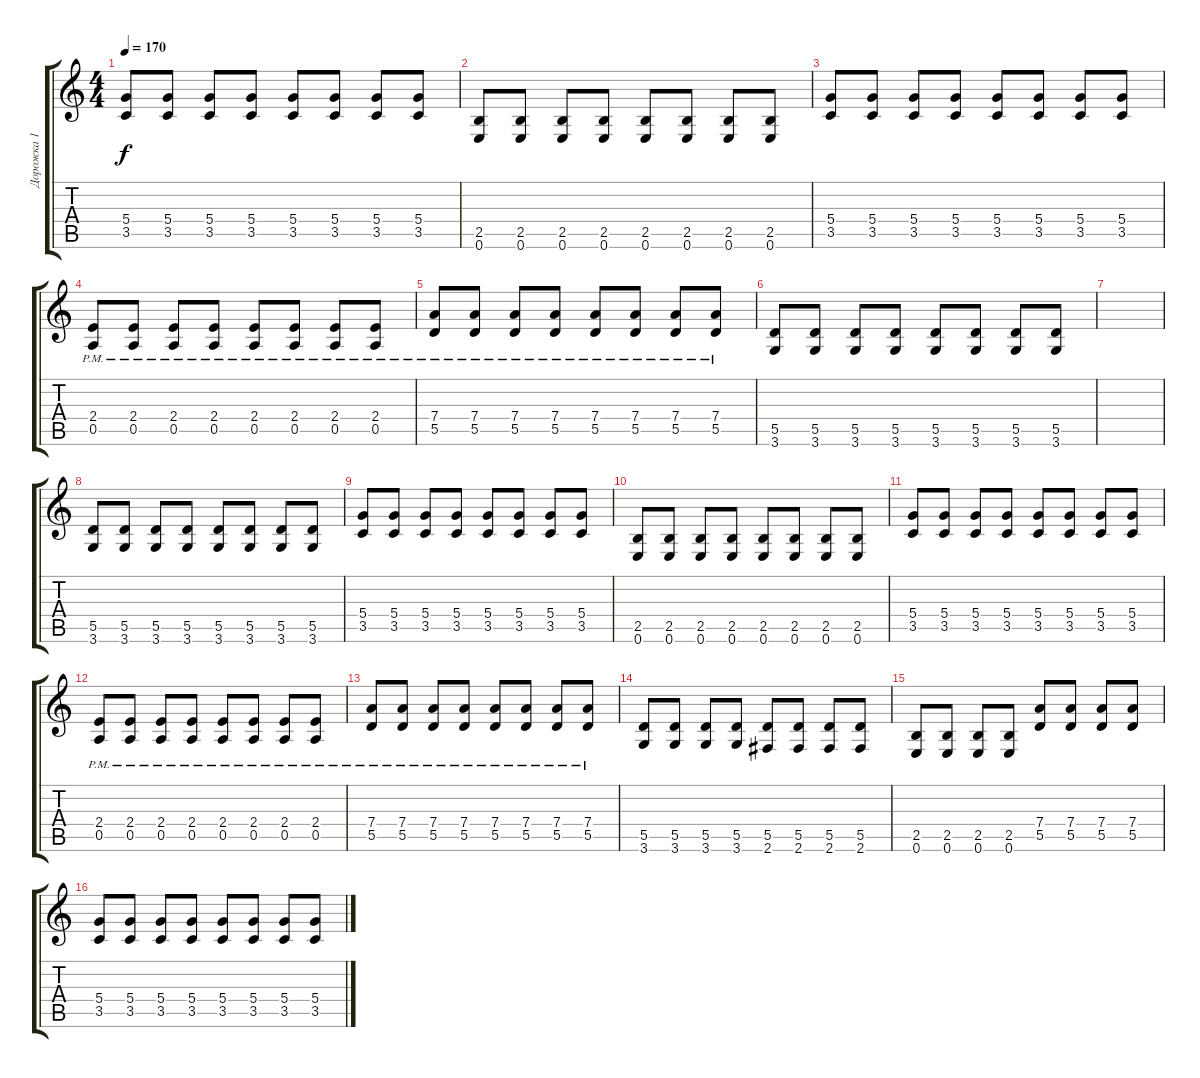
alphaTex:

\track ("Дорожка 1" "Дорожка 1") {instrument distortionguitar}
\staff {score tabs}
\tuning (E4 B3 G3 D3 A2 E2) {hide}
\ts (4 4)
\tempo 170
\clef g2
\ks c
(5.4 3.5).8{dy f} (5.4 3.5).8 (5.4 3.5).8 (5.4 3.5).8 (5.4 3.5).8 (5.4 3.5).8 (5.4 3.5).8 (5.4 3.5).8 |
(2.5 0.6).8 (2.5 0.6).8 (2.5 0.6).8 (2.5 0.6).8 (2.5 0.6).8 (2.5 0.6).8 (2.5 0.6).8 (2.5 0.6).8 |
(5.4 3.5).8 (5.4 3.5).8 (5.4 3.5).8 (5.4 3.5).8 (5.4 3.5).8 (5.4 3.5).8 (5.4 3.5).8 (5.4 3.5).8 |
(2.4{pm} 0.5{pm}).8 (2.4{pm} 0.5{pm}).8 (2.4{pm} 0.5{pm}).8 (2.4{pm} 0.5{pm}).8 (2.4{pm} 0.5{pm}).8 (2.4{pm} 0.5{pm}).8 (2.4{pm} 0.5{pm}).8 (2.4{pm} 0.5{pm}).8 |
(7.4{pm} 5.5{pm}).8 (7.4{pm} 5.5{pm}).8 (7.4{pm} 5.5{pm}).8 (7.4{pm} 5.5{pm}).8 (7.4{pm} 5.5{pm}).8 (7.4{pm} 5.5{pm}).8 (7.4{pm} 5.5{pm}).8 (7.4{pm} 5.5{pm}).8 |
(5.5 3.6).8 (5.5 3.6).8 (5.5 3.6).8 (5.5 3.6).8 (5.5 3.6).8 (5.5 3.6).8 (5.5 3.6).8 (5.5 3.6).8 |
|
(5.5 3.6).8 (5.5 3.6).8 (5.5 3.6).8 (5.5 3.6).8 (5.5 3.6).8 (5.5 3.6).8 (5.5 3.6).8 (5.5 3.6).8 |
(5.4 3.5).8 (5.4 3.5).8 (5.4 3.5).8 (5.4 3.5).8 (5.4 3.5).8 (5.4 3.5).8 (5.4 3.5).8 (5.4 3.5).8 |
(2.5 0.6).8 (2.5 0.6).8 (2.5 0.6).8 (2.5 0.6).8 (2.5 0.6).8 (2.5 0.6).8 (2.5 0.6).8 (2.5 0.6).8 |
(5.4 3.5).8 (5.4 3.5).8 (5.4 3.5).8 (5.4 3.5).8 (5.4 3.5).8 (5.4 3.5).8 (5.4 3.5).8 (5.4 3.5).8 |
(2.4{pm} 0.5{pm}).8 (2.4{pm} 0.5{pm}).8 (2.4{pm} 0.5{pm}).8 (2.4{pm} 0.5{pm}).8 (2.4{pm} 0.5{pm}).8 (2.4{pm} 0.5{pm}).8 (2.4{pm} 0.5{pm}).8 (2.4{pm} 0.5{pm}).8 |
(7.4{pm} 5.5{pm}).8 (7.4{pm} 5.5{pm}).8 (7.4{pm} 5.5{pm}).8 (7.4{pm} 5.5{pm}).8 (7.4{pm} 5.5{pm}).8 (7.4{pm} 5.5{pm}).8 (7.4{pm} 5.5{pm}).8 (7.4{pm} 5.5{pm}).8 |
(5.5 3.6).8 (5.5 3.6).8 (5.5 3.6).8 (5.5 3.6).8 (5.5 2.6).8 (5.5 2.6).8 (5.5 2.6).8 (5.5 2.6).8 |
(2.5 0.6).8 (2.5 0.6).8 (2.5 0.6).8 (2.5 0.6).8 (7.4 5.5).8 (7.4 5.5).8 (7.4 5.5).8 (7.4 5.5).8 |
(5.4 3.5).8 (5.4 3.5).8 (5.4 3.5).8 (5.4 3.5).8 (5.4 3.5).8 (5.4 3.5).8 (5.4 3.5).8 (5.4 3.5).8
